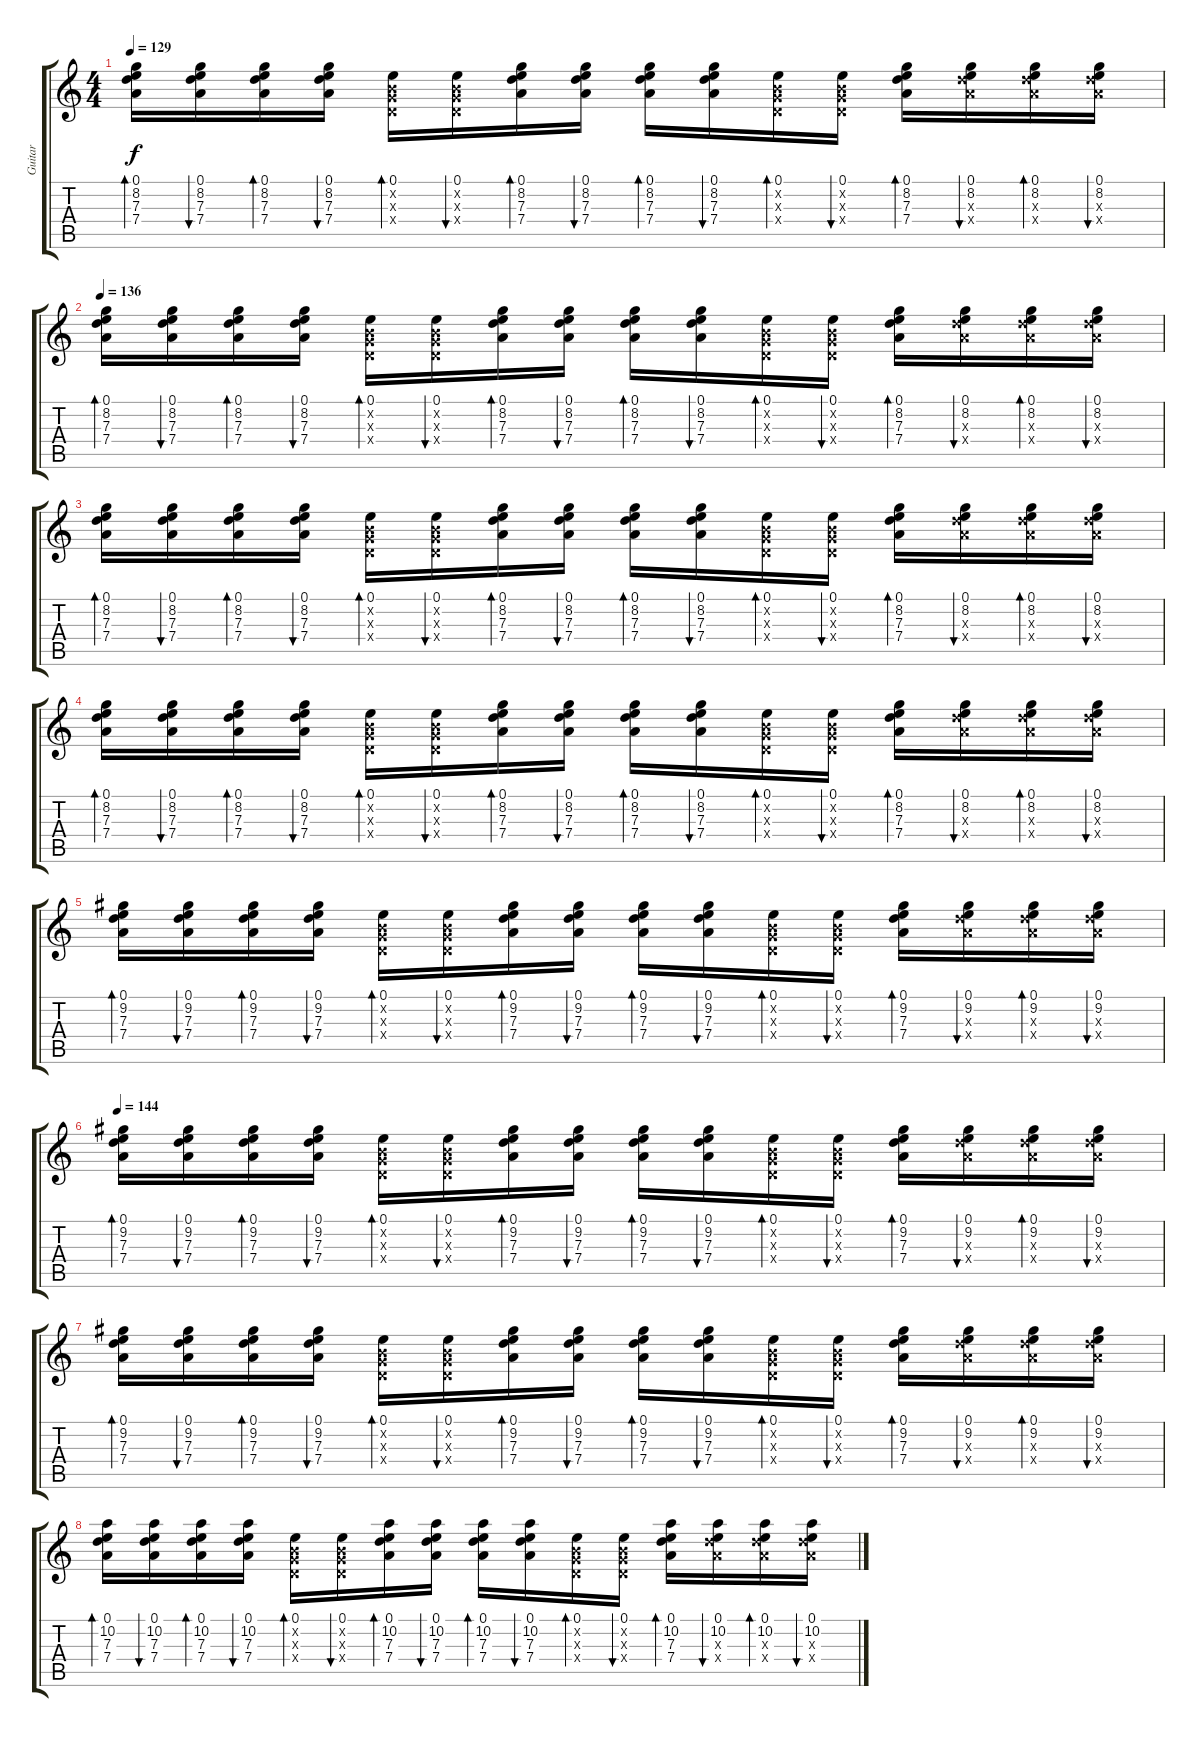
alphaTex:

\track ("Guitar" "Guitar") {instrument acousticguitarsteel}
\staff {score tabs}
\tuning (E4 B3 G3 D3 A2 E2) {hide}
\ts (4 4)
\tempo 129
\clef g2
\ks c
(0.1 8.2 7.3 7.4).16{bd 120 dy f} (0.1 8.2 7.3 7.4).16{bu 120} (0.1 8.2 7.3 7.4).16{bd 120} (0.1 8.2 7.3 7.4).16{bu 120} (0.1 0.2{x} 0.3{x} 0.4{x}).16{bd 120} (0.1 0.2{x} 0.3{x} 0.4{x}).16{bu 120} (0.1 8.2 7.3 7.4).16{bd 120} (0.1 8.2 7.3 7.4).16{bu 120} (0.1 8.2 7.3 7.4).16{bd 120} (0.1 8.2 7.3 7.4).16{bu 120} (0.1 0.2{x} 0.3{x} 0.4{x}).16{bd 120} (0.1 0.2{x} 0.3{x} 0.4{x}).16{bu 120} (0.1 8.2 7.3 7.4).16{bd 120} (0.1 8.2 7.3{x} 7.4{x}).16{bu 120} (0.1 8.2 7.3{x} 7.4{x}).16{bd 120} (0.1 8.2 7.3{x} 7.4{x}).16{bu 120} |
\tempo 136
(0.1 8.2 7.3 7.4).16{bd 120} (0.1 8.2 7.3 7.4).16{bu 120} (0.1 8.2 7.3 7.4).16{bd 120} (0.1 8.2 7.3 7.4).16{bu 120} (0.1 0.2{x} 0.3{x} 0.4{x}).16{bd 120} (0.1 0.2{x} 0.3{x} 0.4{x}).16{bu 120} (0.1 8.2 7.3 7.4).16{bd 120} (0.1 8.2 7.3 7.4).16{bu 120} (0.1 8.2 7.3 7.4).16{bd 120} (0.1 8.2 7.3 7.4).16{bu 120} (0.1 0.2{x} 0.3{x} 0.4{x}).16{bd 120} (0.1 0.2{x} 0.3{x} 0.4{x}).16{bu 120} (0.1 8.2 7.3 7.4).16{bd 120} (0.1 8.2 7.3{x} 7.4{x}).16{bu 120} (0.1 8.2 7.3{x} 7.4{x}).16{bd 120} (0.1 8.2 7.3{x} 7.4{x}).16{bu 120} |
(0.1 8.2 7.3 7.4).16{bd 120} (0.1 8.2 7.3 7.4).16{bu 120} (0.1 8.2 7.3 7.4).16{bd 120} (0.1 8.2 7.3 7.4).16{bu 120} (0.1 0.2{x} 0.3{x} 0.4{x}).16{bd 120} (0.1 0.2{x} 0.3{x} 0.4{x}).16{bu 120} (0.1 8.2 7.3 7.4).16{bd 120} (0.1 8.2 7.3 7.4).16{bu 120} (0.1 8.2 7.3 7.4).16{bd 120} (0.1 8.2 7.3 7.4).16{bu 120} (0.1 0.2{x} 0.3{x} 0.4{x}).16{bd 120} (0.1 0.2{x} 0.3{x} 0.4{x}).16{bu 120} (0.1 8.2 7.3 7.4).16{bd 120} (0.1 8.2 7.3{x} 7.4{x}).16{bu 120} (0.1 8.2 7.3{x} 7.4{x}).16{bd 120} (0.1 8.2 7.3{x} 7.4{x}).16{bu 120} |
(0.1 8.2 7.3 7.4).16{bd 120} (0.1 8.2 7.3 7.4).16{bu 120} (0.1 8.2 7.3 7.4).16{bd 120} (0.1 8.2 7.3 7.4).16{bu 120} (0.1 0.2{x} 0.3{x} 0.4{x}).16{bd 120} (0.1 0.2{x} 0.3{x} 0.4{x}).16{bu 120} (0.1 8.2 7.3 7.4).16{bd 120} (0.1 8.2 7.3 7.4).16{bu 120} (0.1 8.2 7.3 7.4).16{bd 120} (0.1 8.2 7.3 7.4).16{bu 120} (0.1 0.2{x} 0.3{x} 0.4{x}).16{bd 120} (0.1 0.2{x} 0.3{x} 0.4{x}).16{bu 120} (0.1 8.2 7.3 7.4).16{bd 120} (0.1 8.2 7.3{x} 7.4{x}).16{bu 120} (0.1 8.2 7.3{x} 7.4{x}).16{bd 120} (0.1 8.2 7.3{x} 7.4{x}).16{bu 120} |
(0.1 9.2 7.3 7.4).16{bd 120} (0.1 9.2 7.3 7.4).16{bu 120} (0.1 9.2 7.3 7.4).16{bd 120} (0.1 9.2 7.3 7.4).16{bu 120} (0.1 0.2{x} 0.3{x} 0.4{x}).16{bd 120} (0.1 0.2{x} 0.3{x} 0.4{x}).16{bu 120} (0.1 9.2 7.3 7.4).16{bd 120} (0.1 9.2 7.3 7.4).16{bu 120} (0.1 9.2 7.3 7.4).16{bd 120} (0.1 9.2 7.3 7.4).16{bu 120} (0.1 0.2{x} 0.3{x} 0.4{x}).16{bd 120} (0.1 0.2{x} 0.3{x} 0.4{x}).16{bu 120} (0.1 9.2 7.3 7.4).16{bd 120} (0.1 9.2 7.3{x} 7.4{x}).16{bu 120} (0.1 9.2 7.3{x} 7.4{x}).16{bd 120} (0.1 9.2 7.3{x} 7.4{x}).16{bu 120} |
\tempo 144
(0.1 9.2 7.3 7.4).16{bd 120} (0.1 9.2 7.3 7.4).16{bu 120} (0.1 9.2 7.3 7.4).16{bd 120} (0.1 9.2 7.3 7.4).16{bu 120} (0.1 0.2{x} 0.3{x} 0.4{x}).16{bd 120} (0.1 0.2{x} 0.3{x} 0.4{x}).16{bu 120} (0.1 9.2 7.3 7.4).16{bd 120} (0.1 9.2 7.3 7.4).16{bu 120} (0.1 9.2 7.3 7.4).16{bd 120} (0.1 9.2 7.3 7.4).16{bu 120} (0.1 0.2{x} 0.3{x} 0.4{x}).16{bd 120} (0.1 0.2{x} 0.3{x} 0.4{x}).16{bu 120} (0.1 9.2 7.3 7.4).16{bd 120} (0.1 9.2 7.3{x} 7.4{x}).16{bu 120} (0.1 9.2 7.3{x} 7.4{x}).16{bd 120} (0.1 9.2 7.3{x} 7.4{x}).16{bu 120} |
(0.1 9.2 7.3 7.4).16{bd 120} (0.1 9.2 7.3 7.4).16{bu 120} (0.1 9.2 7.3 7.4).16{bd 120} (0.1 9.2 7.3 7.4).16{bu 120} (0.1 0.2{x} 0.3{x} 0.4{x}).16{bd 120} (0.1 0.2{x} 0.3{x} 0.4{x}).16{bu 120} (0.1 9.2 7.3 7.4).16{bd 120} (0.1 9.2 7.3 7.4).16{bu 120} (0.1 9.2 7.3 7.4).16{bd 120} (0.1 9.2 7.3 7.4).16{bu 120} (0.1 0.2{x} 0.3{x} 0.4{x}).16{bd 120} (0.1 0.2{x} 0.3{x} 0.4{x}).16{bu 120} (0.1 9.2 7.3 7.4).16{bd 120} (0.1 9.2 7.3{x} 7.4{x}).16{bu 120} (0.1 9.2 7.3{x} 7.4{x}).16{bd 120} (0.1 9.2 7.3{x} 7.4{x}).16{bu 120} |
(0.1 10.2 7.3 7.4).16{bd 120} (0.1 10.2 7.3 7.4).16{bu 120} (0.1 10.2 7.3 7.4).16{bd 120} (0.1 10.2 7.3 7.4).16{bu 120} (0.1 0.2{x} 0.3{x} 0.4{x}).16{bd 120} (0.1 0.2{x} 0.3{x} 0.4{x}).16{bu 120} (0.1 10.2 7.3 7.4).16{bd 120} (0.1 10.2 7.3 7.4).16{bu 120} (0.1 10.2 7.3 7.4).16{bd 120} (0.1 10.2 7.3 7.4).16{bu 120} (0.1 0.2{x} 0.3{x} 0.4{x}).16{bd 120} (0.1 0.2{x} 0.3{x} 0.4{x}).16{bu 120} (0.1 10.2 7.3 7.4).16{bd 120} (0.1 10.2 7.3{x} 7.4{x}).16{bu 120} (0.1 10.2 7.3{x} 7.4{x}).16{bd 120} (0.1 10.2 7.3{x} 7.4{x}).16{bu 120}
